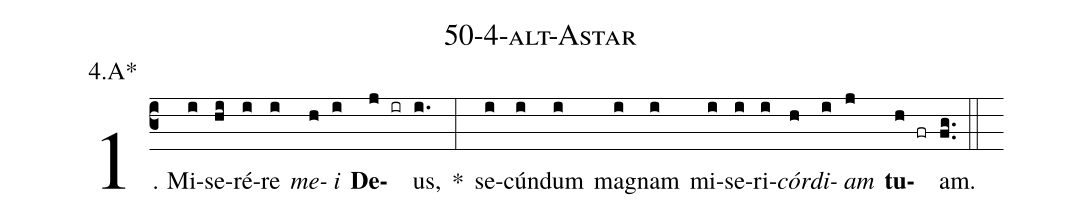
name: 50-4-alt-Astar;
annotation: 4.A*;
%%
(c3)1. Mi(i)se(hi)ré(i)re(i) <i>me</i>(h)<i>i</i>(i) <b>De</b>(j ir)us,(i.) *(:) se(i)cún(i)dum(i) ma(i)gnam(i) mi(i)se(i)ri(i)<i>cór</i>(h)<i>di</i>(i)<i>am</i>(j) <b>tu</b>(h fr)am.(fg..) (::)
